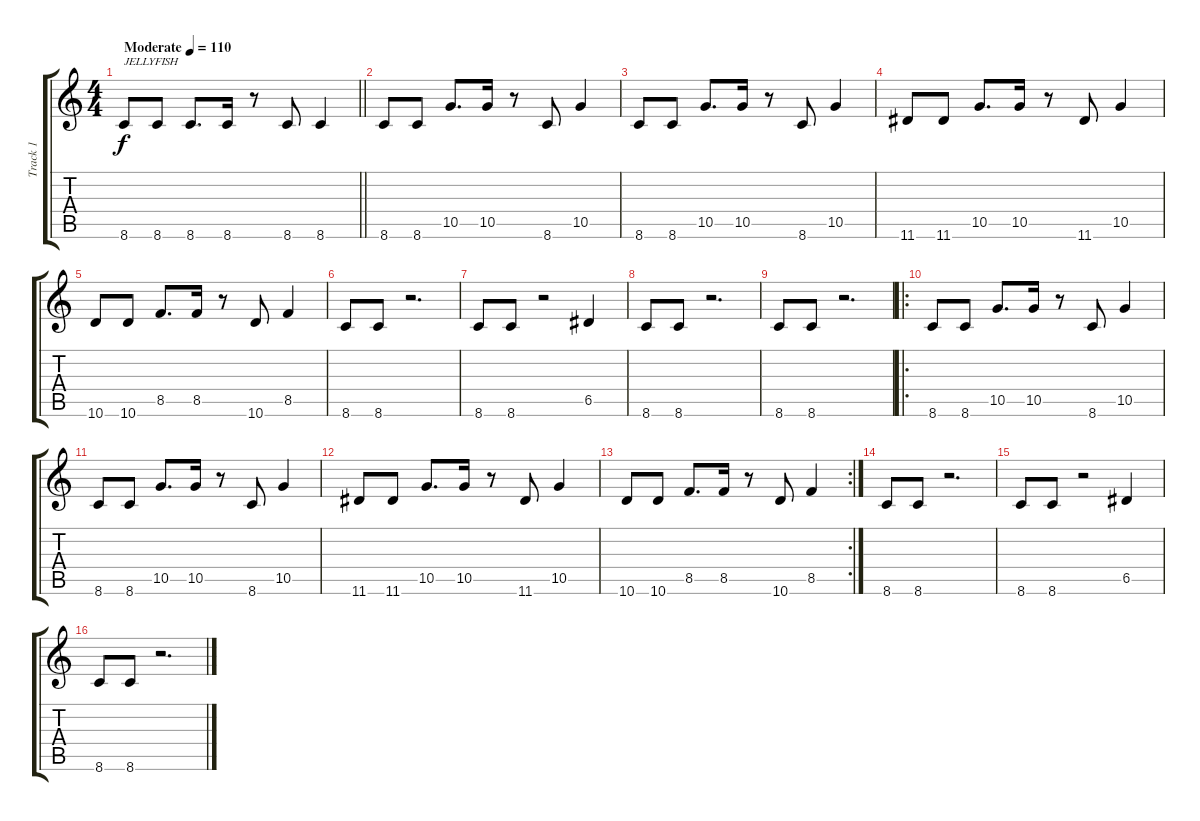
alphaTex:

\track ("Track 1" "Track 1") {instrument acousticguitarsteel}
\staff {score tabs}
\tuning (E4 B3 G3 D3 A2 E2) {hide}
\ts (4 4)
\tempo (110 "Moderate")
\clef g2
\barLineRight lightlight
\ks c
8.6.8{txt "JELLYFISH" dy f instrument acousticguitarsteel} 8.6.8 8.6.8{d} 8.6.16 r.8 8.6.8 8.6.4 |
8.6.8 8.6.8 10.5.8{d} 10.5.16 r.8 8.6.8 10.5.4 |
8.6.8 8.6.8 10.5.8{d} 10.5.16 r.8 8.6.8 10.5.4 |
11.6.8 11.6.8 10.5.8{d} 10.5.16 r.8 11.6.8 10.5.4 |
10.6.8 10.6.8 8.5.8{d} 8.5.16 r.8 10.6.8 8.5.4 |
8.6.8 8.6.8 r.2{d} |
8.6.8 8.6.8 r.2 6.5.4 |
8.6.8 8.6.8 r.2{d} |
8.6.8 8.6.8 r.2{d} |
\ro
8.6.8 8.6.8 10.5.8{d} 10.5.16 r.8 8.6.8 10.5.4 |
8.6.8 8.6.8 10.5.8{d} 10.5.16 r.8 8.6.8 10.5.4 |
11.6.8 11.6.8 10.5.8{d} 10.5.16 r.8 11.6.8 10.5.4 |
\rc 2
10.6.8 10.6.8 8.5.8{d} 8.5.16 r.8 10.6.8 8.5.4 |
8.6.8 8.6.8 r.2{d} |
8.6.8 8.6.8 r.2 6.5.4 |
8.6.8 8.6.8 r.2{d}
